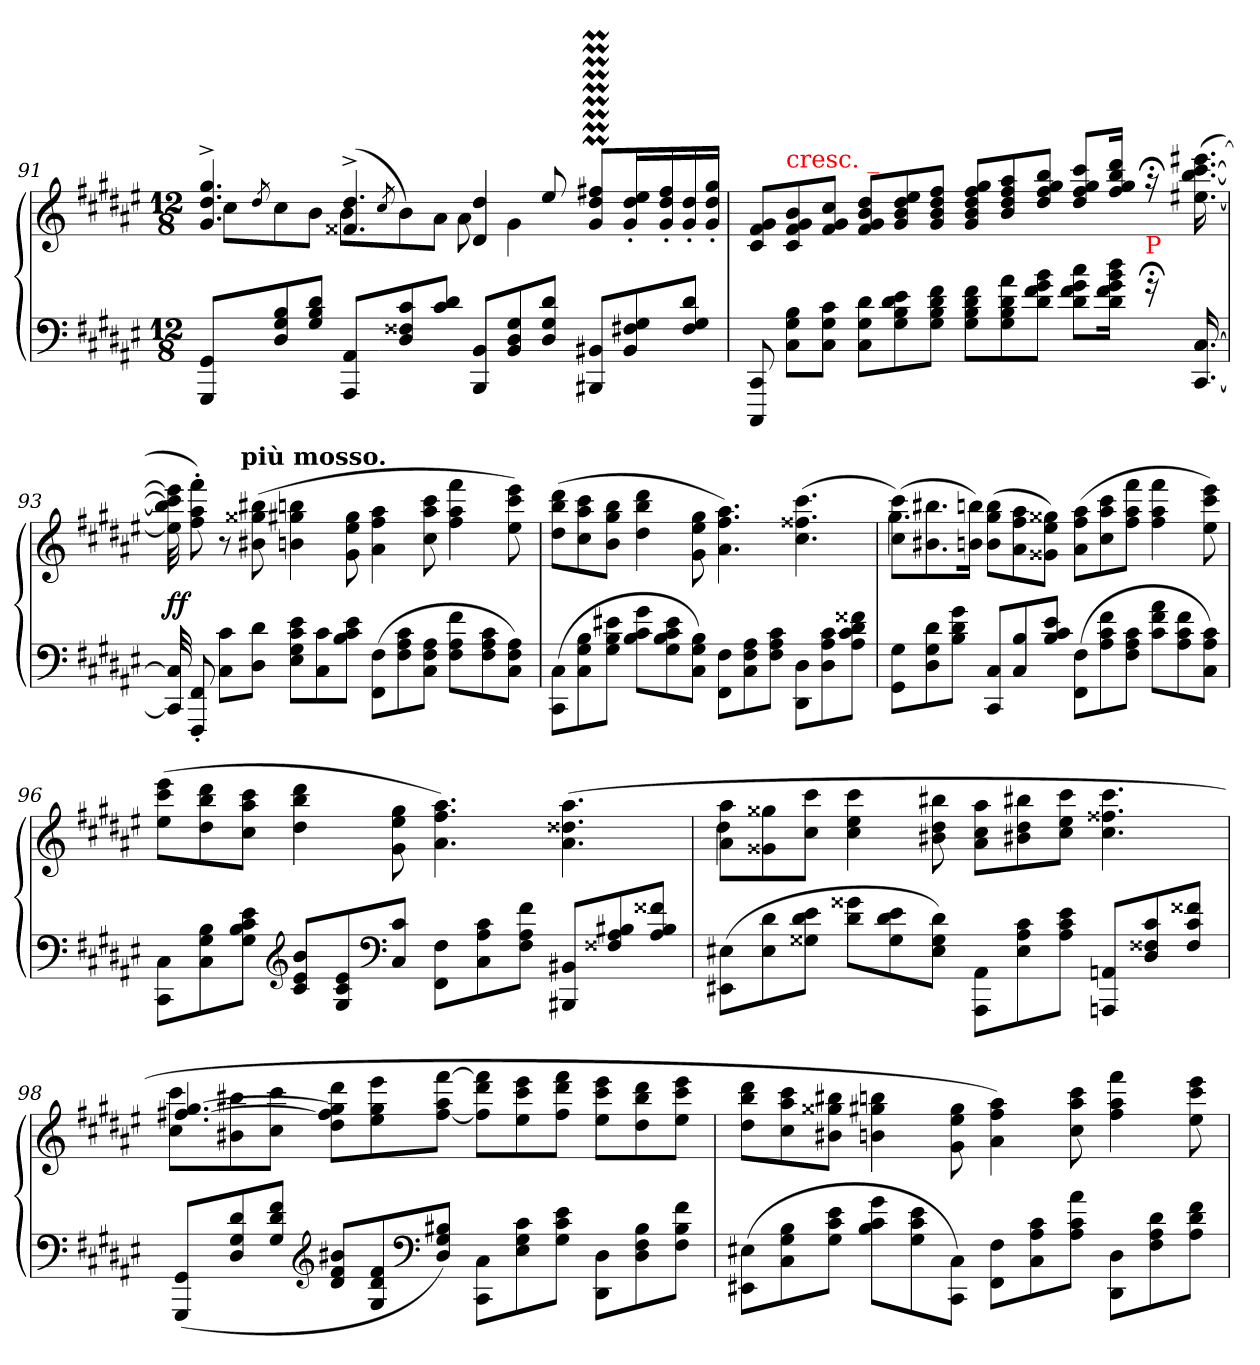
**kern	**kern	**dynam
*part1	*part1	*part1
*staff2	*staff1	*staff1/2
*clefF4	*clefG2	*
*k[f#c#g#d#a#e#]	*k[f#c#g#d#a#e#]	*
*M12/8	*M12/8	*
=91	=91	=91
*	*^	*
8GG#/ 8GGG#/L	4.gg#^< 4.dd#^< 4.g#^<	8cc#L	.
.	.	8qdd#/	.
8B 8G# 8D#	.	8cc#	.
8d# 8B 8G#J	.	8bJ	.
8AA#/ 8AAA#/L	(>4.dd#^< 4.f##X^<	8bL	.
.	.	8qcc#/	.
8c# 8F##X 8D#	.	8b)	.
8d# 8c#J	.	8a#J)	.
8BB/ 8BBB/L	4dd# 4d#	8a#	.
8G# 8D# 8BB	.	4g#	.
8d# 8G# 8D#J	8ee#	.	.
!	!	!LO:N:vis=4.	!
8BB#X/ 8BBB#X/L	(>8ff#XM/ 8dd#M/ 8g#M/L	4ryy	.
8G# 8F#X 8BB#	16ee#'> 16dd#'> 16g#'>L	.	.
.	16ff#'> 16dd#'> 16g#'>	.	.
!LO:N:vis=8	!	!	!
16.d# 16.G# 16.F#J	16dd#'> 16g#'>	16.ryy	.
!	!LO:N:vis=16	!	!
.	32gg#'> 32dd#'> 32g#'>JJ	.	.
*	*v	*v	*
=92	=92	=92
32ryy	32ryy	.
8CC# 8CCC#	8g# 8f# 8c#L	.
!	!LO:TX:a:color=red:t=cresc. _	!
8B 8G# 8C#L	8b 8g# 8f# 8c#	.
8c# 8G# 8C#J	8cc# 8g# 8f#J	.
8d# 8G# 8C#L	8dd#/ 8b/ 8g#/ 8f#/L	.
8e# 8d# 8B 8G#	8ee# 8dd# 8b 8g#	.
8f# 8d# 8B 8G#J	8ff# 8dd# 8b 8g#J	.
8f# 8d# 8B 8G#L	8gg# 8ff# 8dd# 8b 8g#L	.
8a# 8d# 8B 8G#	8aa# 8ff# 8dd# 8b	.
8b\ 8g#\ 8f#\ 8d#\J	8bb/ 8gg#/ 8ff#/ 8dd#/J	.
8cc#\ 8g#\ 8f#\ 8d#\L	8ccc#/ 8gg#/ 8ff#/ 8dd#/L	.
16dd#\ 16b\ 16g#\ 16f#\ 16d#\Jk	16ddd#/ 16bb/ 16gg#/ 16ff#/Jk	.
!LO:TX:a:color=red:t=P	!	!
16r;<g	16r;<aa	.
[16.C# [16.CC#	(>[16.eee#X [16.ccc# [16.bb [16.ee#X	.
=93	=93	=93
*	*^	*
32C#] 32CC#]	32eee#] 32ccc#] 32bb] 32ee#]	4ryy	ff
8FF#'< 8FFF#'<	8fff#'> 8aa#'> 8ff#'>)	.	.
8c# 8C#L	8r	.	.
!	!	!LO:TX:a:B:t=più mosso.	!
.	.	1ryy	.
8d# 8D#J	(>8bb#X 8gg##X 8b#X	.	.
8e# 8c# 8G# 8E#L	4bbn 4gg#X 4bn	.	.
8c# 8C#	.	.	.
8e# 8c# 8BJ	8gg# 8ee# 8g#	.	.
(>8F# 8FF#L	4aa# 4ff# 4a#	.	.
8c# 8A# 8F#	.	.	.
8A# 8F# 8C#J	8ccc# 8aa# 8cc#	.	.
8f# 8A# 8F#L	4fff# 4aa# 4ff#	.	.
.	.	4ryy	.
8c# 8A# 8F#	.	.	.
8A# 8F# 8C#J)	8eee# 8ccc# 8ee#)	.	.
.	.	32ryy	.
*	*v	*v	*
=94	=94	=94
(>8C# 8CC#L	(>8ddd# 8bb 8dd#L	.
8B 8G# 8C#	8ccc# 8aa# 8cc#	.
8e#X 8B 8G#J	8bb 8gg# 8bJ	.
8g# 8c# 8BL	4ddd# 4bb 4dd#	.
8e# 8c# 8B 8G#	.	.
8B 8G# 8C#J)	8gg# 8ee# 8g#	.
8F# 8FF#L	4.aa# 4.ff# 4.a#)	.
8A# 8F# 8C#	.	.
8c# 8A# 8F#J	.	.
8D# 8DD#L	(>4.ccc# 4.ff##X 4.cc#	.
8c# 8A# 8D#	.	.
8f##X 8d# 8c# 8A#J	.	.
=95	=95	=95
*	*^	*
8G# 8GG#L	(>8ccc#\ 8cc#\L)	4.gg#\	.
8d# 8G# 8D#	8.bb#X 8.b#X	.	.
8g# 8d# 8BJ	.	.	.
.	16bbn 16bJk)	.	.
8C#/ 8CC#/L	(>8bb 8gg# 8bL	4.ryy	.
8B 8C#	8aa# 8ff# 8a#	.	.
8e# 8c# 8BJ	8gg##X 8ee# 8g##XJ)	.	.
(>8F# 8FF#L	(>8aa# 8ff# 8a#L	2.ryy	.
8f# 8c# 8A#	8ccc# 8aa# 8cc#	.	.
8c# 8A# 8F#J	8fff# 8aa# 8ff#J	.	.
8a#\ 8f#\ 8c#\L	4fff#\ 4aa#\ 4ff#\	.	.
8f#\ 8c#\ 8A#\	.	.	.
8c# 8A# 8C#J)	8eee#\ 8ccc#\ 8ee#\)	.	.
*	*v	*v	*
=96	=96	=96
8C# 8CC#L	(>8eee# 8ccc# 8ee#L	.
8B 8G# 8C#	8ddd# 8bb 8dd#	.
8e# 8c# 8B 8G#J	8ccc# 8aa# 8cc#J	.
*clefG2	*	*
8b 8e# 8c#L	4ddd# 4bb 4dd#	.
8e# 8c# 8G#	.	.
*clefF4	*	*
8c# 8C#J	8gg# 8ee# 8g#	.
8F# 8FF#L	4.aa# 4.ff# 4.a#)	.
8c# 8A# 8C#	.	.
8f# 8A# 8F#J	.	.
8BB#X/ 8BBB#X/L	(>4.aa# 4.dd##X 4.a#	.
8B#X 8A# 8F##X	.	.
8f##X 8B# 8A#J	.	.
=97	=97	=97
*	*^	*
(>8E#X 8EE#XL	8aa#\ 8a#\L	4dd#\	.
8d# 8E#	8gg##X 8g##X	.	.
8e# 8d# 8G##XJ	8ccc# 8cc#J	8ryy	.
8g##X 8d#L	4ccc# 4ee# 4cc#	4.ryy	.
8e# 8d# 8G##	.	.	.
8d# 8G## 8E#J)	8bb#X 8dd# 8b#X	.	.
8AA#/ 8AAA#/L	8aa# 8cc# 8a#L	2.ryy	.
8c#\ 8A#\ 8E#\	8bb#X 8dd# 8b#X	.	.
8e#\ 8c#\ 8A#\J	8ccc# 8ee# 8cc#J	.	.
8AAn 8AAAnL	4.ccc# 4.ff##X 4.cc#	.	.
8c# 8F##X 8D#	.	.	.
8f##X 8c# 8F##J	.	.	.
=98	=98	=98	=98
(>8GG# 8GGG#L	[4.gg# [4.ff#X	8ccc# 8cc#L	.
8d# 8G# 8D#	.	8bb#X 8b#X	.
8f# 8d# 8G#J	.	8ccc# 8cc#J	.
*clefG2	*	*	*
8b#X 8f# 8d#L	4.ryy	8ddd# 8gg#] 8ff#] 8dd#L	.
8f# 8d# 8G#	.	8eee# 8gg# 8ee#	.
*clefF4	*	*	*
8B#X 8G# 8D#J)	.	[8fff# 8aa# [8ff#J	.
8C# 8CC#L	2.ryy	8fff#] 8ddd# 8ff#]L	.
8c# 8G# 8E#	.	8eee# 8ccc# 8ee#	.
8e# 8c# 8G#J	.	8fff# 8ddd# 8ff#J	.
8D# 8DD#L	.	8eee# 8ccc# 8ee#L	.
8B# 8F# 8D#	.	8ddd# 8bb# 8dd#	.
8f# 8B# 8F#J	.	8eee# 8ccc# 8ee#J	.
*	*v	*v	*
=99	=99	=99
(>8E#X 8EE#XL	8ddd# 8bb 8dd#L	.
8B 8G# 8C#	8ccc# 8aa# 8cc#	.
8e# 8c# 8G#J	8bb#X 8gg##X 8b#XJ	.
8g# 8c# 8BL	4bbn 4gg#X 4bn	.
8e# 8c# 8G#	.	.
8C# 8CC#J)	8gg# 8ee# 8g#	.
8F# 8FF#L	4aa# 4ff# 4a#)	.
8c# 8A# 8C#	.	.
8a# 8c# 8A#J	8ccc# 8aa# 8cc#	.
8D# 8DD#L	4fff# 4aa# 4ff#	.
8d# 8A# 8F#	.	.
8f# 8d# 8A#J	8eee# 8ccc# 8ee#	.
=	=	=
*-	*-	*-
